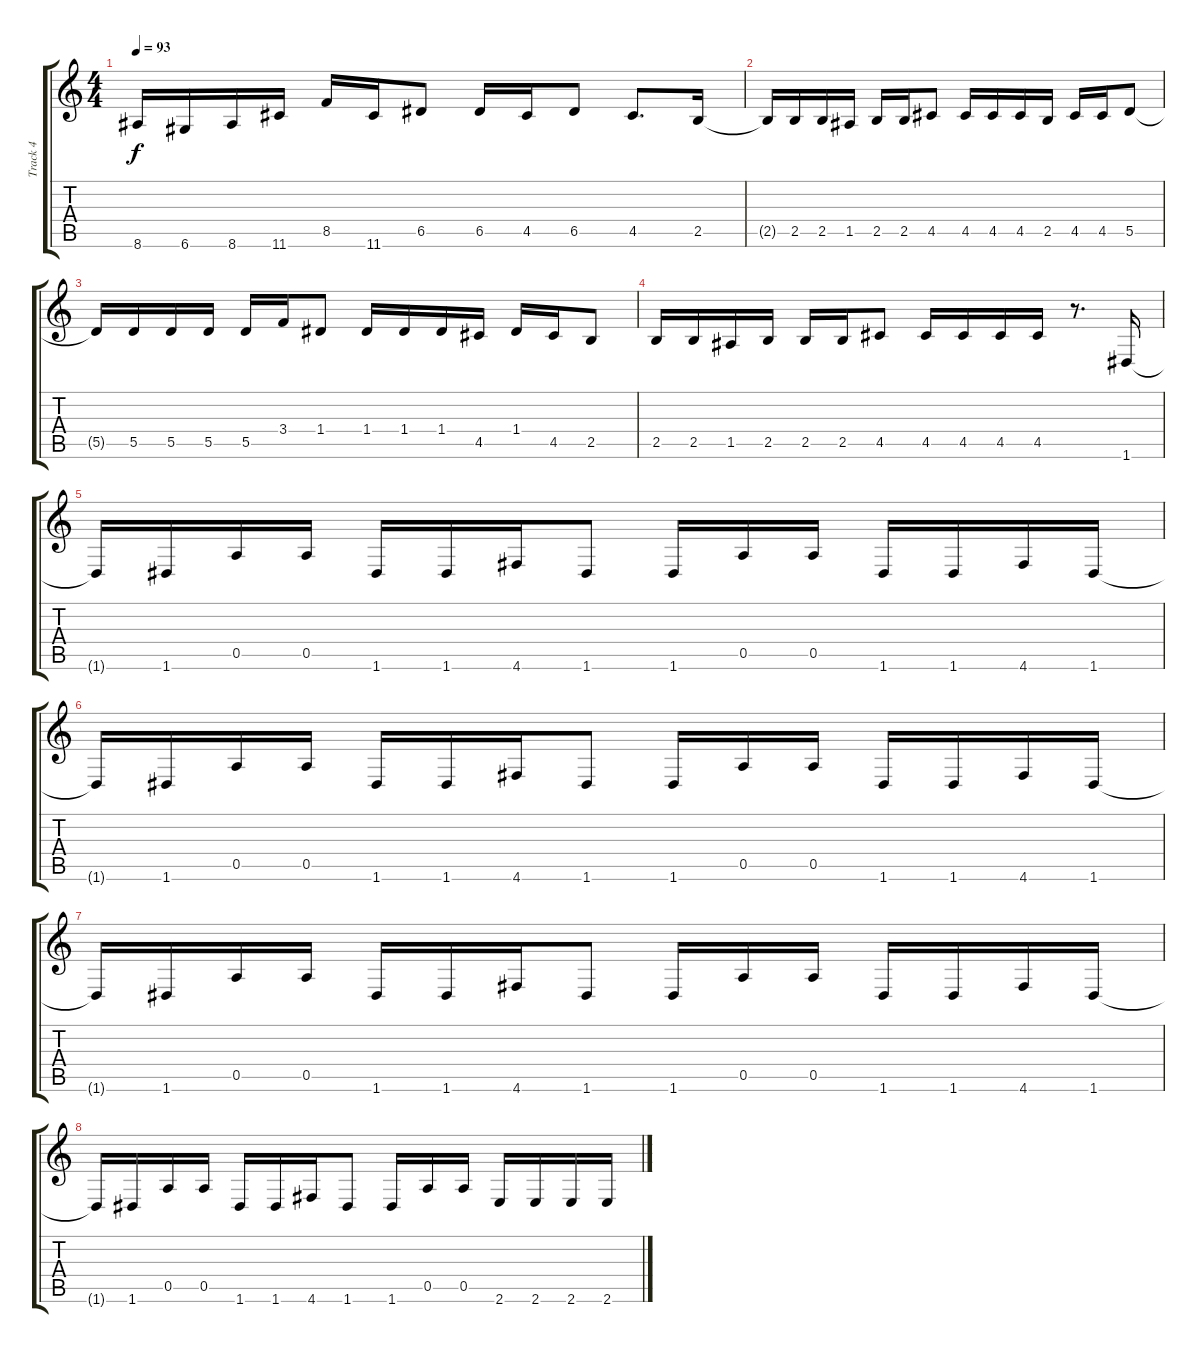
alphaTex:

\track ("Track 4" "Track 4") {instrument electricbassfinger}
\staff {score tabs}
\tuning (E4 B3 G3 D3 A2 D2) {hide}
\ts (4 4)
\tempo 93
\clef g2
\ks c
8.6{t}.16{dy f} 6.6.16 8.6.16 11.6.16 8.5.16 11.6.16 6.5.8 6.5.16 4.5.16 6.5.8 4.5.8{d} 2.5.16 |
2.5{t}.16 2.5.16 2.5.16 1.5.16 2.5.16 2.5.16 4.5.8 4.5.16 4.5.16 4.5.16 2.5.16 4.5.16 4.5.16 5.5.8 |
5.5{t}.16 5.5.16 5.5.16 5.5.16 5.5.16 3.4.16 1.4.8 1.4.16 1.4.16 1.4.16 4.5.16 1.4.16 4.5.16 2.5.8 |
2.5.16 2.5.16 1.5.16 2.5.16 2.5.16 2.5.16 4.5.8 4.5.16 4.5.16 4.5.16 4.5.16 r.8{d} 1.6.16 |
1.6{t}.16 1.6.16 0.5.16 0.5.16 1.6.16 1.6.16 4.6.16 1.6.8 1.6.16 0.5.16 0.5.16 1.6.16 1.6.16 4.6.16 1.6.16 |
1.6{t}.16 1.6.16 0.5.16 0.5.16 1.6.16 1.6.16 4.6.16 1.6.8 1.6.16 0.5.16 0.5.16 1.6.16 1.6.16 4.6.16 1.6.16 |
1.6{t}.16 1.6.16 0.5.16 0.5.16 1.6.16 1.6.16 4.6.16 1.6.8 1.6.16 0.5.16 0.5.16 1.6.16 1.6.16 4.6.16 1.6.16 |
1.6{t}.16 1.6.16 0.5.16 0.5.16 1.6.16 1.6.16 4.6.16 1.6.8 1.6.16 0.5.16 0.5.16 2.6.16 2.6.16 2.6.16 2.6.16
